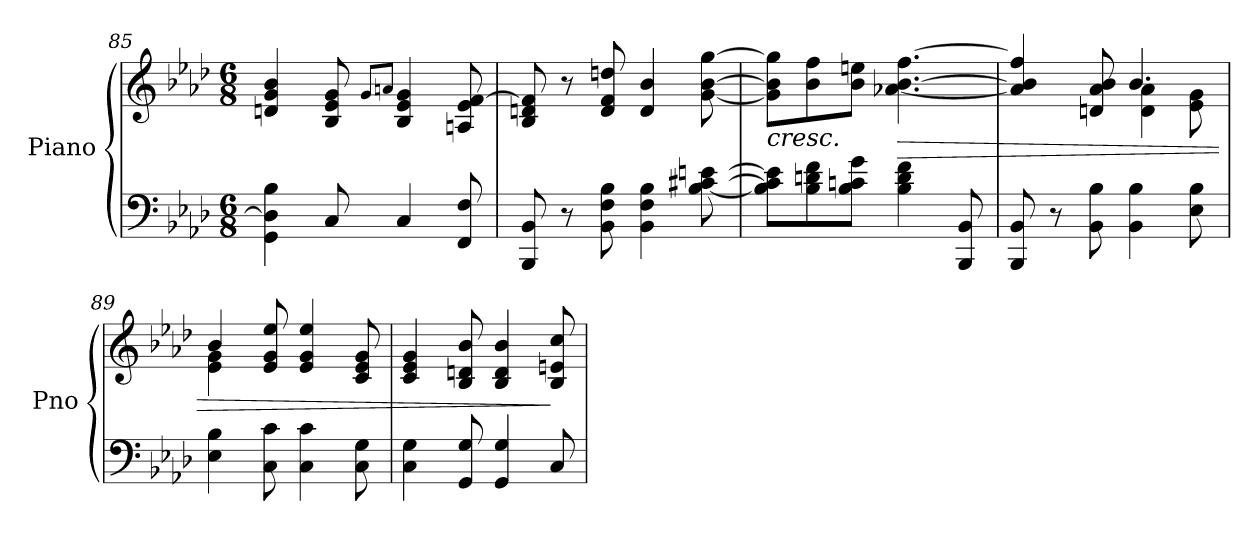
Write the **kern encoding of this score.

**kern	**kern	**dynam
*part1	*part1	*part1
*staff2	*staff1	*staff1/2
*I"Piano	*	*
*I'Pno	*	*
*clefF4	*clefG2	*
*k[b-e-a-d-]	*k[b-e-a-d-]	*
*M6/8	*M6/8	*
=85	=85	=85
4GG\ 4D\] 4B-\	4dn/ 4g/ 4b-/	.
8C/	8B-/ 8e-/ 8g/	.
.	8qg/L	.
.	8qan/J	.
4C/	4B-/ 4e-/ 4g/	.
8FF/ 8F/	8An/ 8e-/ [8f/	.
=86	=86	=86
8BBB-/ 8BB-/	8B-/ 8dn/ 8f/]	.
8r	8r	.
8BB-\ 8F\ 8B-\	8d/ 8f/ 8ddn/	.
4BB-\ 4F\ 4B-\	4d/ 4b-/	.
[8B-\ [8c#X\ [8en\	[8g\ [8b-\ [8gg\	.
!!LO:PB:g=z
=87	=87	=87
!	!	!LO:HP:b
8B-\] 8c#\] 8e\]L	8g\] 8b-\] 8gg\]L	<
8B-\ 8dn\ 8f\	8b-\ 8ff\	.
8B-\ 8cn\ 8g\J	8b-\ 8een\J	.
!	!	!LO:HP:b
4B-\ 4d\ 4f\	[4.a-X\ [4.b-\ [4.ff\	>
8BBB-/ 8BB-/	.	.
=88	=88	=88
*	*^	*
8BBB-/ 8BB-/	4a-/] 4b-/] 4ff/]	4.reyy	.
8r	.	.	.
8BB-\ 8B-\	8dn/ 8a-/ 8b-/	.	[
4BB-\ 4B-\	4.b-/	4d\ 4a-\	.
8E-\ 8B-\	.	8e-\ 8g\	.
=89	=89	=89	=89
4E-\ 4B-\	4b-/	4e-\ 4g\	.
8C\ 8c\	8e-/ 8g/ 8ee-/	2rcyy	.
4C\ 4c\	4e-/ 4g/ 4ee-/	.	.
8C\ 8G\	8c/ 8e-/ 8g/	.	.
*	*v	*v	*
=90	=90	=90
4C\ 4G\	4c/ 4e-/ 4g/	.
8GG/ 8G/	8B-/ 8dn/ 8b-/	.
4GG/ 4G/	4B-/ 4d/ 4b-/	.
8C/	8B-/ 8en/ 8cc/	]
=	=	=
*-	*-	*-
